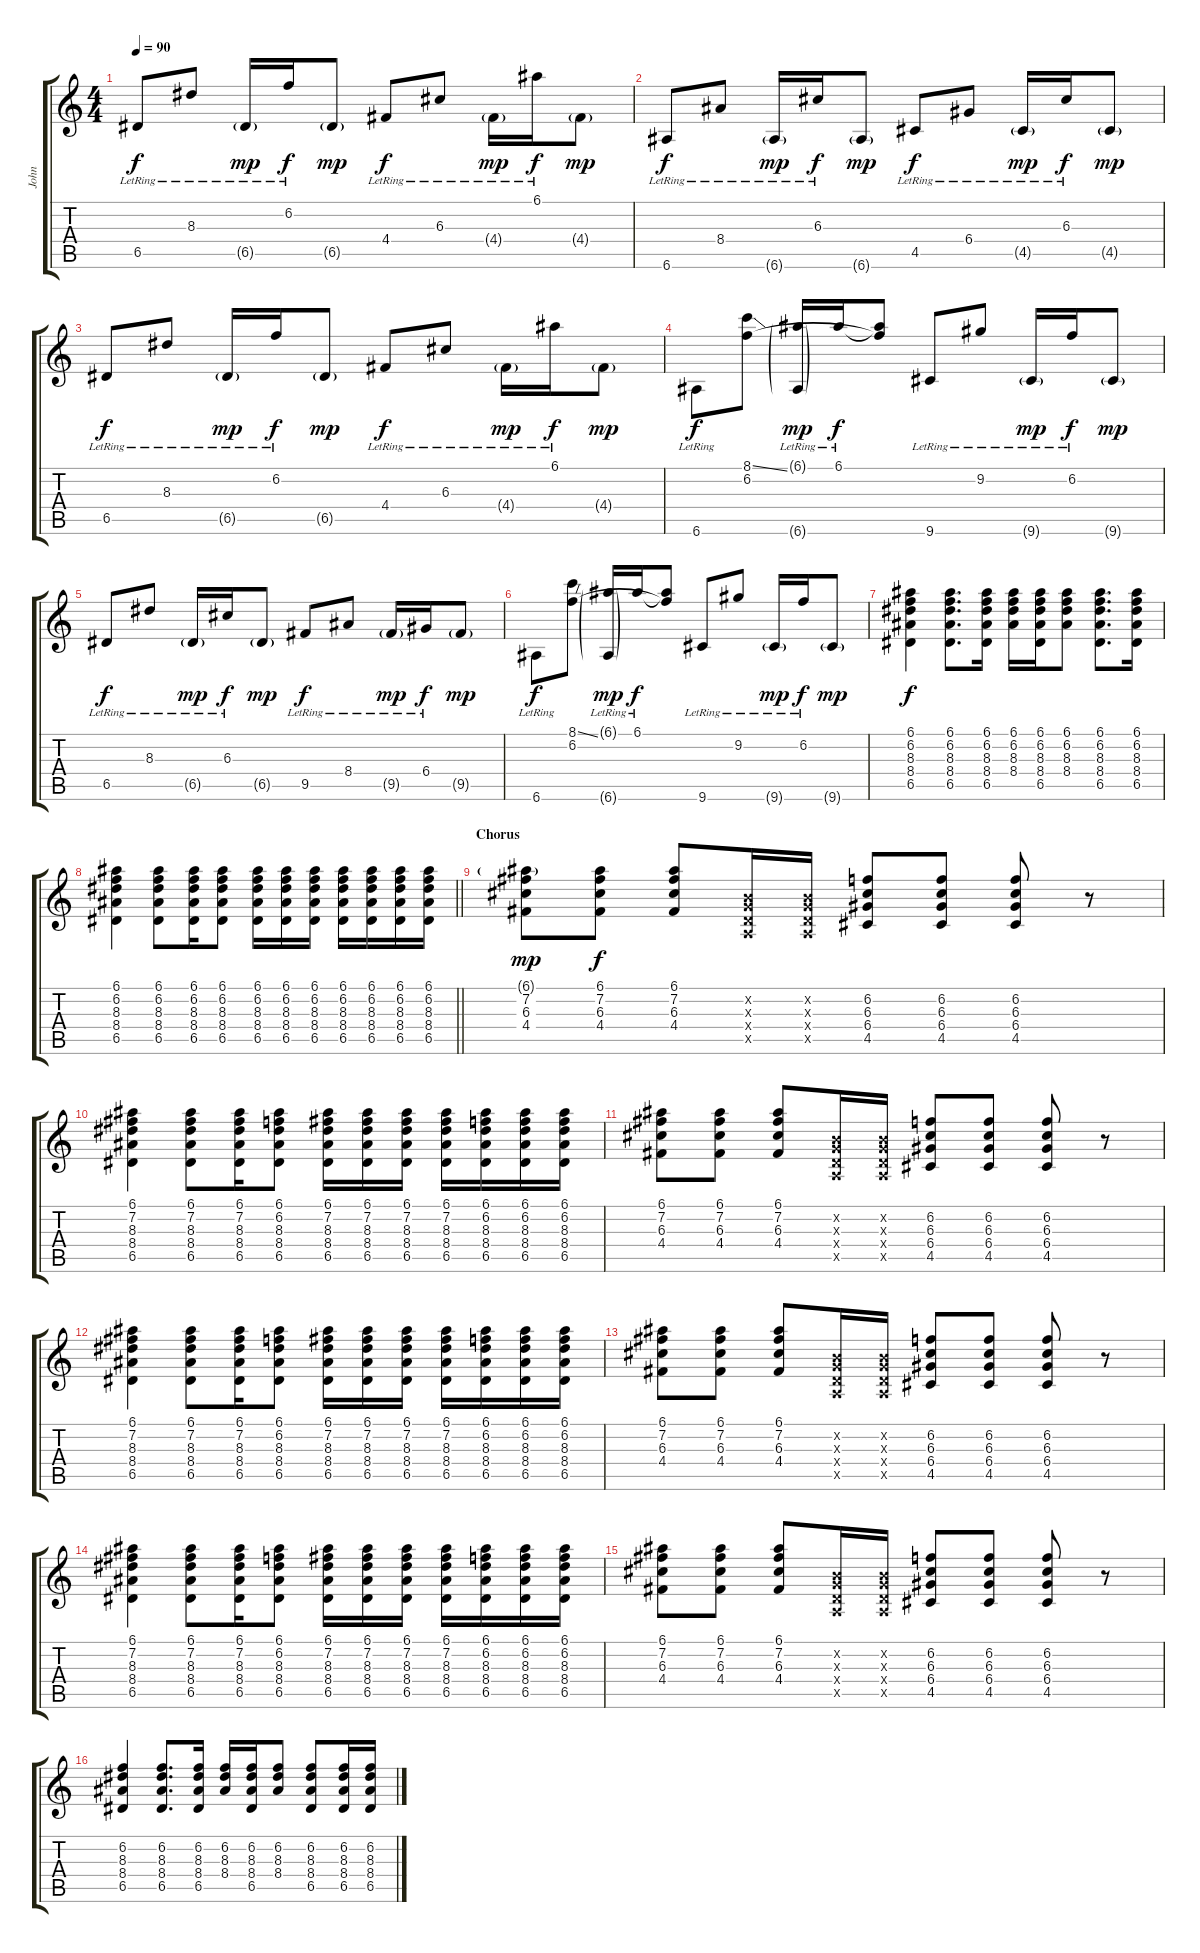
\track ("John" "John") {instrument acousticguitarsteel}
\staff {score tabs}
\tuning (E4 B3 G3 D3 A2 E2) {hide}
\ts (4 4)
\tempo 90
\clef g2
\ks c
6.5{lr}.8{dy f} 8.3{lr}.8 6.5{g lr}.16{dy mp} 6.2{lr}.16{dy f} 6.5{g}.8{dy mp} 4.4{lr}.8{dy f} 6.3{lr}.8 4.4{g lr}.16{dy mp} 6.1{lr}.16{dy f} 4.4{g}.8{dy mp} |
6.6{lr}.8{dy f} 8.4{lr}.8 6.6{g lr}.16{dy mp} 6.3{lr}.16{dy f} 6.6{g}.8{dy mp} 4.5{lr}.8{dy f} 6.4{lr}.8 4.5{g lr}.16{dy mp} 6.3{lr}.16{dy f} 4.5{g}.8{dy mp} |
6.5{lr}.8{dy f} 8.3{lr}.8 6.5{g lr}.16{dy mp} 6.2{lr}.16{dy f} 6.5{g}.8{dy mp} 4.4{lr}.8{dy f} 6.3{lr}.8 4.4{g lr}.16{dy mp} 6.1{lr}.16{dy f} 4.4{g}.8{dy mp} |
6.6{lr}.8{dy f} (8.1{ss} 6.2).8 (6.1{g} 6.6{g lr}).16{dy mp} 6.1{lr}.16{dy f} (6.1{t} 6.2{t}).8 9.6{lr}.8 9.2{lr}.8 9.6{g lr}.16{dy mp} 6.2{lr}.16{dy f} 9.6{g}.8{dy mp} |
6.5{lr}.8{dy f} 8.3{lr}.8 6.5{g lr}.16{dy mp} 6.3{lr}.16{dy f} 6.5{g}.8{dy mp} 9.5{lr}.8{dy f} 8.4{lr}.8 9.5{g lr}.16{dy mp} 6.4{lr}.16{dy f} 9.5{g}.8{dy mp} |
6.6{lr}.8{dy f} (8.1{ss} 6.2).8 (6.1{g} 6.6{g lr}).16{dy mp} 6.1{lr}.16{dy f} (6.1{t} 6.2{t}).8 9.6{lr}.8 9.2{lr}.8 9.6{g lr}.16{dy mp} 6.2{lr}.16{dy f} 9.6{g}.8{dy mp} |
(6.1 6.2 8.3 8.4 6.5).4{dy f} (6.1 6.2 8.3 8.4 6.5).8{d} (6.1 6.2 8.3 8.4 6.5).16 (6.1 6.2 8.3 8.4).16 (6.1 6.2 8.3 8.4 6.5).16 (6.1 6.2 8.3 8.4).8 (6.1 6.2 8.3 8.4 6.5).8{d} (6.1 6.2 8.3 8.4 6.5).16 |
\barLineRight lightlight
(6.1 6.2 8.3 8.4 6.5).4 (6.1 6.2 8.3 8.4 6.5).8 (6.1 6.2 8.3 8.4 6.5).16 (6.1 6.2 8.3 8.4 6.5).8 (6.1 6.2 8.3 8.4 6.5).16 (6.1 6.2 8.3 8.4 6.5).16 (6.1 6.2 8.3 8.4 6.5).16 (6.1 6.2 8.3 8.4 6.5).16 (6.1 6.2 8.3 8.4 6.5).16 (6.1 6.2 8.3 8.4 6.5).16 (6.1 6.2 8.3 8.4 6.5).16 |
\section ("" "Chorus")
(6.1{g} 7.2 6.3 4.4).8{dy mp} (6.1 7.2 6.3 4.4).8{dy f} (6.1 7.2 6.3 4.4).8 (0.2{x} 0.3{x} 0.4{x} 0.5{x}).16 (0.2{x} 0.3{x} 0.4{x} 0.5{x}).16 (6.2 6.3 6.4 4.5).8 (6.2 6.3 6.4 4.5).8 (6.2 6.3 6.4 4.5).8 r.8 |
(6.1 7.2 8.3 8.4 6.5).4 (6.1 7.2 8.3 8.4 6.5).8 (6.1 7.2 8.3 8.4 6.5).16 (6.1 6.2 8.3 8.4 6.5).8 (6.1 7.2 8.3 8.4 6.5).16 (6.1 7.2 8.3 8.4 6.5).16 (6.1 7.2 8.3 8.4 6.5).16 (6.1 7.2 8.3 8.4 6.5).16 (6.1 6.2 8.3 8.4 6.5).16 (6.1 6.2 8.3 8.4 6.5).16 (6.1 6.2 8.3 8.4 6.5).16 |
(6.1 7.2 6.3 4.4).8 (6.1 7.2 6.3 4.4).8 (6.1 7.2 6.3 4.4).8 (0.2{x} 0.3{x} 0.4{x} 0.5{x}).16 (0.2{x} 0.3{x} 0.4{x} 0.5{x}).16 (6.2 6.3 6.4 4.5).8 (6.2 6.3 6.4 4.5).8 (6.2 6.3 6.4 4.5).8 r.8 |
(6.1 7.2 8.3 8.4 6.5).4 (6.1 7.2 8.3 8.4 6.5).8 (6.1 7.2 8.3 8.4 6.5).16 (6.1 6.2 8.3 8.4 6.5).8 (6.1 7.2 8.3 8.4 6.5).16 (6.1 7.2 8.3 8.4 6.5).16 (6.1 7.2 8.3 8.4 6.5).16 (6.1 7.2 8.3 8.4 6.5).16 (6.1 6.2 8.3 8.4 6.5).16 (6.1 6.2 8.3 8.4 6.5).16 (6.1 6.2 8.3 8.4 6.5).16 |
(6.1 7.2 6.3 4.4).8 (6.1 7.2 6.3 4.4).8 (6.1 7.2 6.3 4.4).8 (0.2{x} 0.3{x} 0.4{x} 0.5{x}).16 (0.2{x} 0.3{x} 0.4{x} 0.5{x}).16 (6.2 6.3 6.4 4.5).8 (6.2 6.3 6.4 4.5).8 (6.2 6.3 6.4 4.5).8 r.8 |
(6.1 7.2 8.3 8.4 6.5).4 (6.1 7.2 8.3 8.4 6.5).8 (6.1 7.2 8.3 8.4 6.5).16 (6.1 6.2 8.3 8.4 6.5).8 (6.1 7.2 8.3 8.4 6.5).16 (6.1 7.2 8.3 8.4 6.5).16 (6.1 7.2 8.3 8.4 6.5).16 (6.1 7.2 8.3 8.4 6.5).16 (6.1 6.2 8.3 8.4 6.5).16 (6.1 6.2 8.3 8.4 6.5).16 (6.1 6.2 8.3 8.4 6.5).16 |
(6.1 7.2 6.3 4.4).8 (6.1 7.2 6.3 4.4).8 (6.1 7.2 6.3 4.4).8 (0.2{x} 0.3{x} 0.4{x} 0.5{x}).16 (0.2{x} 0.3{x} 0.4{x} 0.5{x}).16 (6.2 6.3 6.4 4.5).8 (6.2 6.3 6.4 4.5).8 (6.2 6.3 6.4 4.5).8 r.8 |
(6.2 8.3 8.4 6.5).4 (6.2 8.3 8.4 6.5).8{d} (6.2 8.3 8.4 6.5).16 (6.2 8.3 8.4).16 (6.2 8.3 8.4 6.5).16 (6.2 8.3 8.4).8 (6.2 8.3 8.4 6.5).8 (6.2 8.3 8.4 6.5).16 (6.2 8.3 8.4 6.5).16
